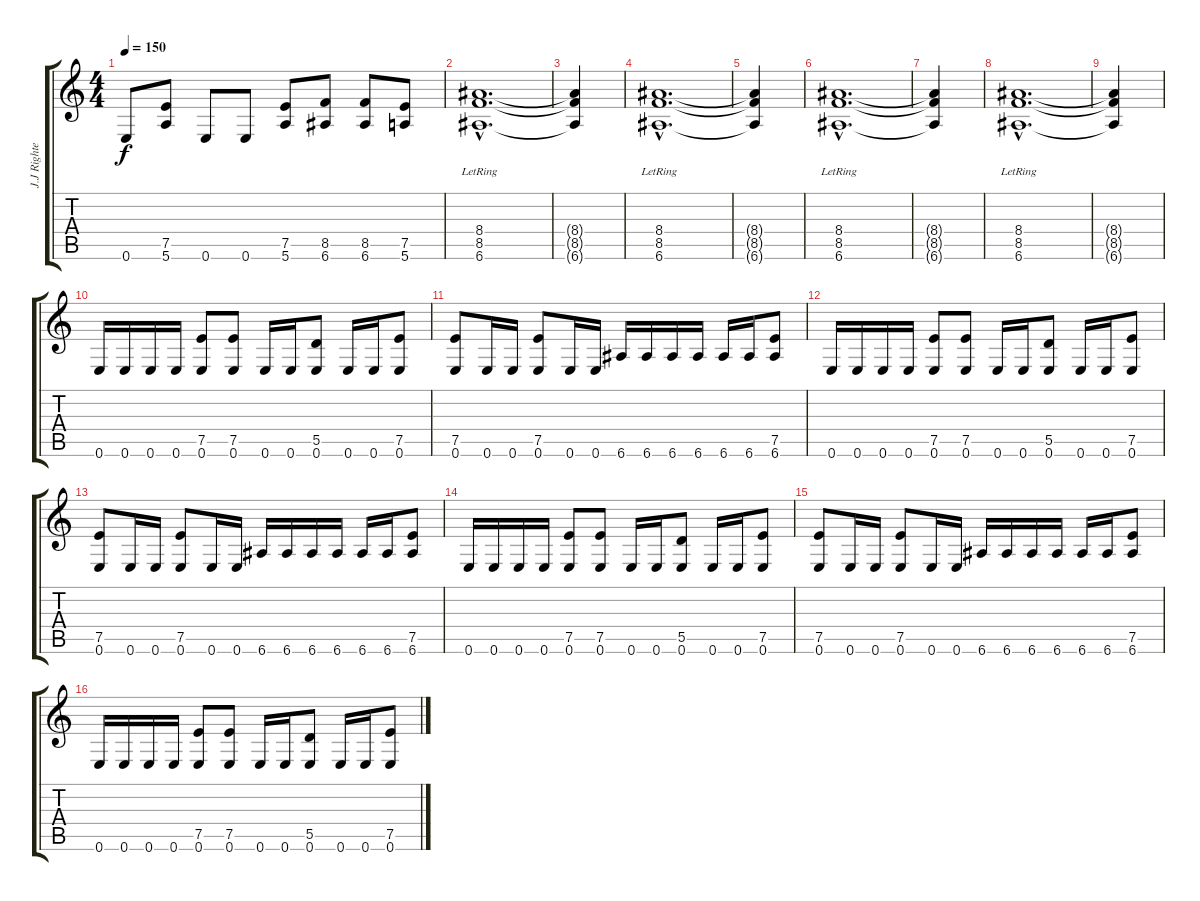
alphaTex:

\track ("J.J Righteous" "J.J Righte") {instrument distortionguitar}
\staff {score tabs}
\tuning (E4 B3 G3 D3 A2 E2) {hide}
\ts (4 4)
\tempo 150
\clef g2
\ks c
0.6.8{dy f} (7.5 5.6).8 0.6.8 0.6.8 (7.5 5.6).8 (8.5 6.6).8 (8.5 6.6).8 (7.5 5.6).8 |
(8.4{hac lr} 8.5{hac lr} 6.6{hac}).1{d} |
(8.4{t} 8.5{t} 6.6{t}).4 |
(8.4{hac lr} 8.5{hac lr} 6.6{hac}).1{d} |
(8.4{t} 8.5{t} 6.6{t}).4 |
(8.4{hac lr} 8.5{hac lr} 6.6{hac}).1{d} |
(8.4{t} 8.5{t} 6.6{t}).4 |
(8.4{hac lr} 8.5{hac lr} 6.6{hac}).1{d} |
(8.4{t} 8.5{t} 6.6{t}).4 |
0.6.16 0.6.16 0.6.16 0.6.16 (7.5 0.6).8 (7.5 0.6).8 0.6.16 0.6.16 (5.5 0.6).8 0.6.16 0.6.16 (7.5 0.6).8 |
(7.5 0.6).8 0.6.16 0.6.16 (7.5 0.6).8 0.6.16 0.6.16 6.6.16 6.6.16 6.6.16 6.6.16 6.6.16 6.6.16 (7.5 6.6).8 |
0.6.16 0.6.16 0.6.16 0.6.16 (7.5 0.6).8 (7.5 0.6).8 0.6.16 0.6.16 (5.5 0.6).8 0.6.16 0.6.16 (7.5 0.6).8 |
(7.5 0.6).8 0.6.16 0.6.16 (7.5 0.6).8 0.6.16 0.6.16 6.6.16 6.6.16 6.6.16 6.6.16 6.6.16 6.6.16 (7.5 6.6).8 |
0.6.16 0.6.16 0.6.16 0.6.16 (7.5 0.6).8 (7.5 0.6).8 0.6.16 0.6.16 (5.5 0.6).8 0.6.16 0.6.16 (7.5 0.6).8 |
(7.5 0.6).8 0.6.16 0.6.16 (7.5 0.6).8 0.6.16 0.6.16 6.6.16 6.6.16 6.6.16 6.6.16 6.6.16 6.6.16 (7.5 6.6).8 |
0.6.16 0.6.16 0.6.16 0.6.16 (7.5 0.6).8 (7.5 0.6).8 0.6.16 0.6.16 (5.5 0.6).8 0.6.16 0.6.16 (7.5 0.6).8
